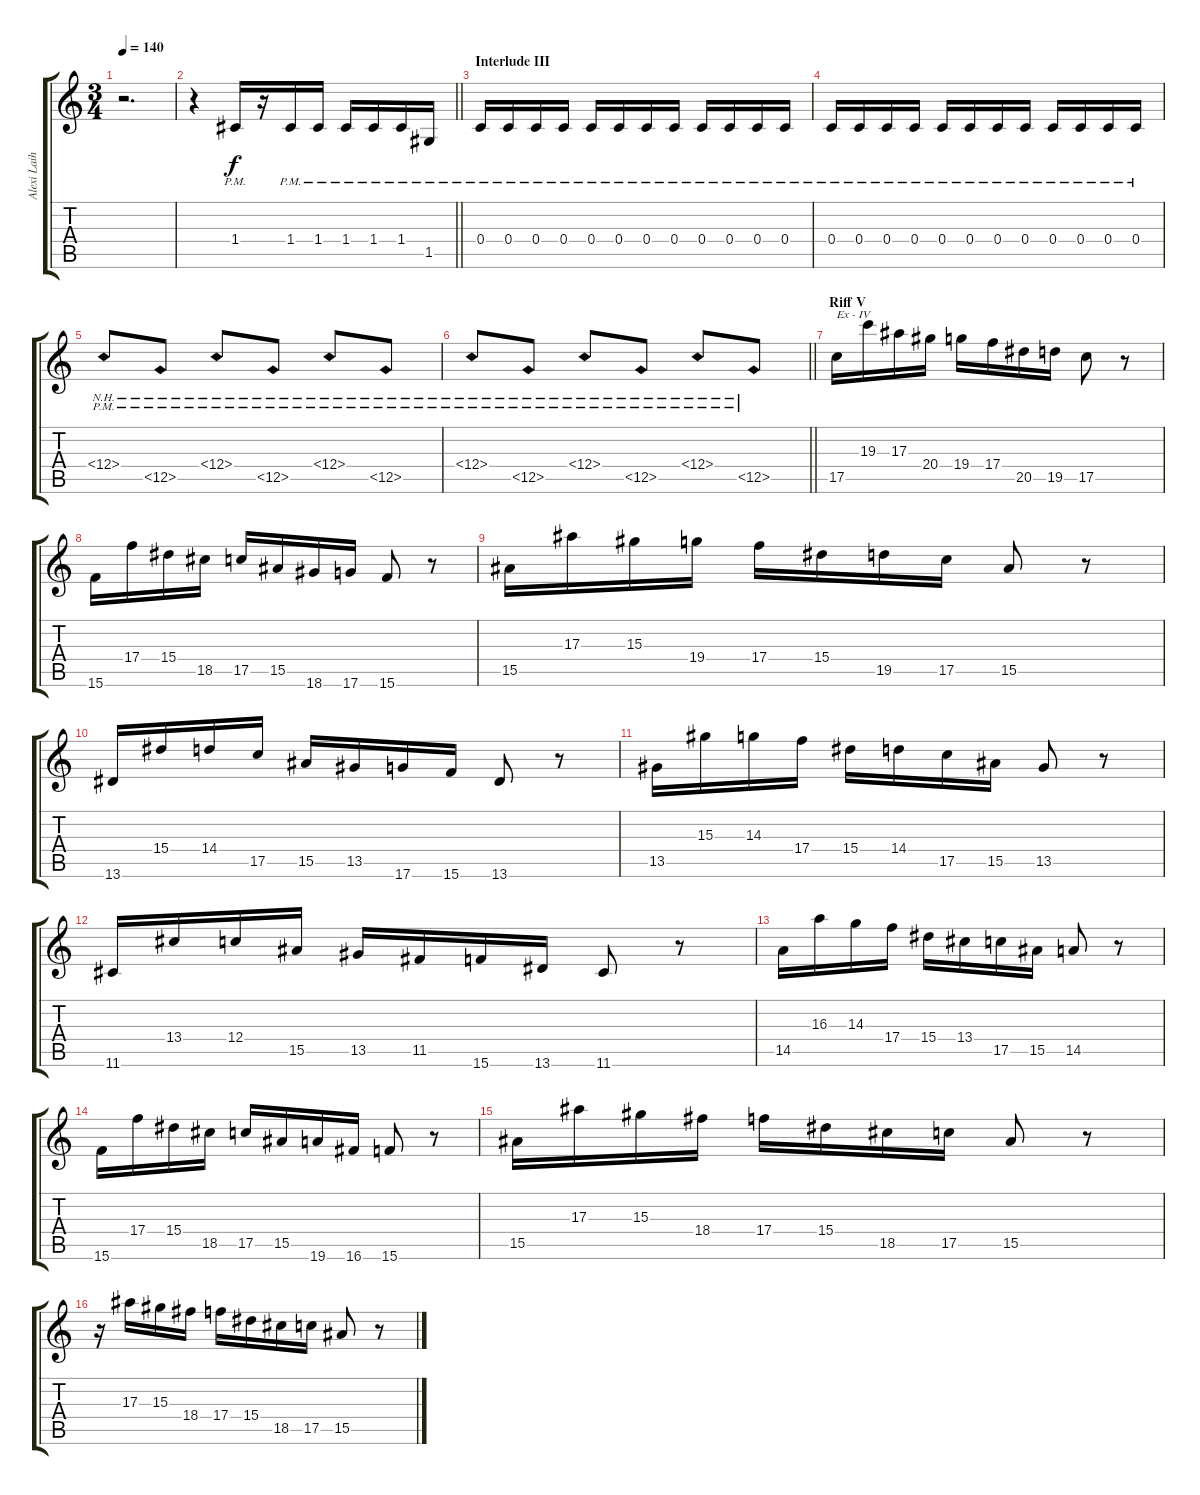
\track ("Alexi Laiho (Guitar I)" "Alexi Laih") {instrument distortionguitar}
\staff {score tabs}
\tuning (D4 A3 F3 C3 G2 D2) {hide}
\ts (3 4)
\tempo 140
\clef g2
\ks c
r.2{d dy f} |
\barLineRight lightlight
r.4 1.4{pm}.16 r.16 1.4{pm}.16 1.4{pm}.16 1.4{pm}.16 1.4{pm}.16 1.4{pm}.16 1.5{pm}.16 |
\section ("" "Interlude III")
0.4{pm}.16 0.4{pm}.16 0.4{pm}.16 0.4{pm}.16 0.4{pm}.16 0.4{pm}.16 0.4{pm}.16 0.4{pm}.16 0.4{pm}.16 0.4{pm}.16 0.4{pm}.16 0.4{pm}.16 |
0.4{pm}.16 0.4{pm}.16 0.4{pm}.16 0.4{pm}.16 0.4{pm}.16 0.4{pm}.16 0.4{pm}.16 0.4{pm}.16 0.4{pm}.16 0.4{pm}.16 0.4{pm}.16 0.4{pm}.16 |
12.4{nh pm}.8 12.5{nh pm}.8 12.4{nh pm}.8 12.5{nh pm}.8 12.4{nh pm}.8 12.5{nh pm}.8 |
\barLineRight lightlight
12.4{nh pm}.8 12.5{nh pm}.8 12.4{nh pm}.8 12.5{nh pm}.8 12.4{nh pm}.8 12.5{nh pm}.8 |
\section ("" "Riff V")
17.5.16{txt "Ex - IV"} 19.3.16 17.3.16 20.4.16 19.4.16 17.4.16 20.5.16 19.5.16 17.5.8 r.8 |
15.6.16 17.4.16 15.4.16 18.5.16 17.5.16 15.5.16 18.6.16 17.6.16 15.6.8 r.8 |
15.5.16 17.3.16 15.3.16 19.4.16 17.4.16 15.4.16 19.5.16 17.5.16 15.5.8 r.8 |
13.6.16 15.4.16 14.4.16 17.5.16 15.5.16 13.5.16 17.6.16 15.6.16 13.6.8 r.8 |
13.5.16 15.3.16 14.3.16 17.4.16 15.4.16 14.4.16 17.5.16 15.5.16 13.5.8 r.8 |
11.6.16 13.4.16 12.4.16 15.5.16 13.5.16 11.5.16 15.6.16 13.6.16 11.6.8 r.8 |
14.5.16 16.3.16 14.3.16 17.4.16 15.4.16 13.4.16 17.5.16 15.5.16 14.5.8 r.8 |
15.6.16 17.4.16 15.4.16 18.5.16 17.5.16 15.5.16 19.6.16 16.6.16 15.6.8 r.8 |
15.5.16 17.3.16 15.3.16 18.4.16 17.4.16 15.4.16 18.5.16 17.5.16 15.5.8 r.8 |
r.16 17.3.16 15.3.16 18.4.16 17.4.16 15.4.16 18.5.16 17.5.16 15.5.8 r.8
